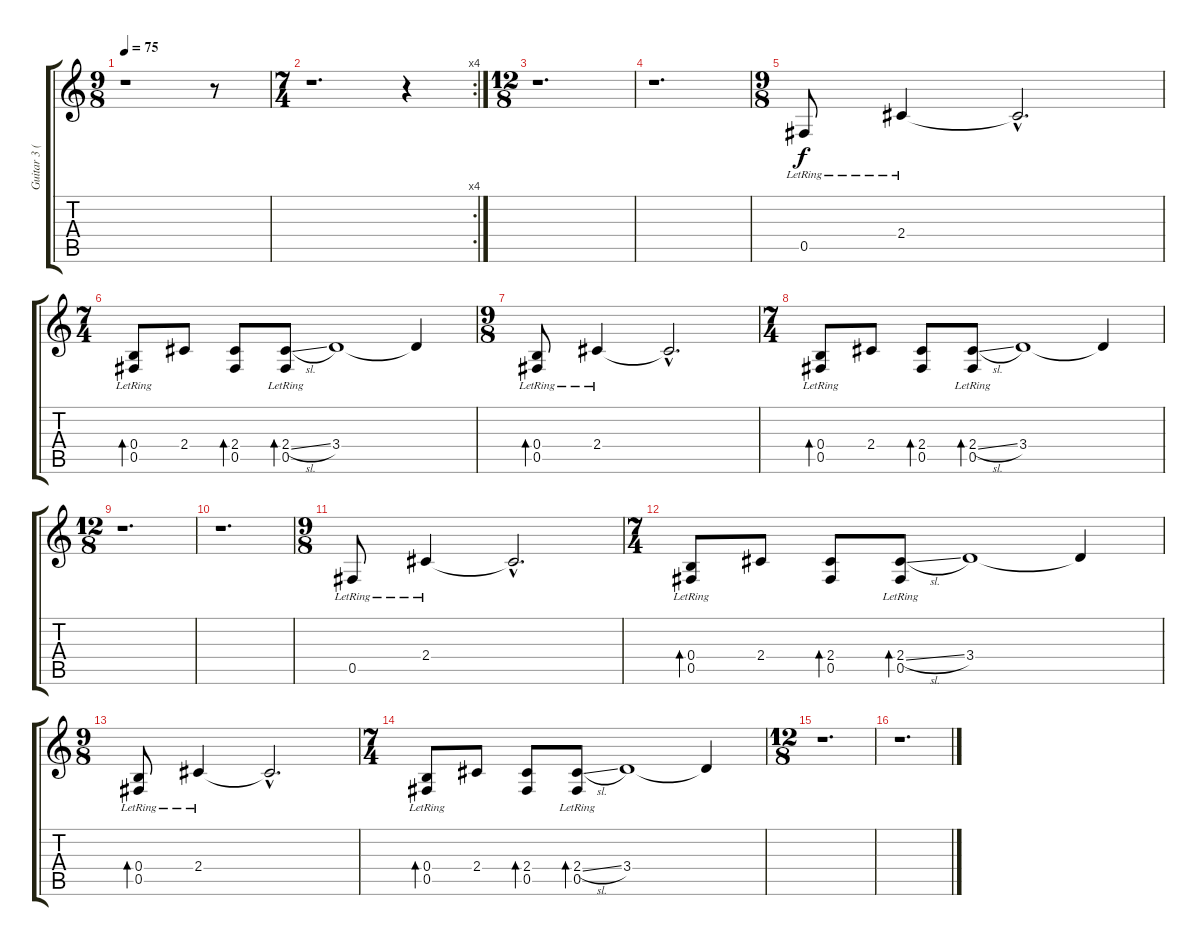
\track ("Guitar 3 (Clean)" "Guitar 3 (") {instrument electricguitarclean}
\staff {score tabs}
\tuning (Db4 Ab3 E3 B2 Gb2 Db2) {hide}
\ts (9 8)
\tempo 75
\clef g2
\ks c
r.1{dy f instrument electricguitarclean} r.8 |
\rc 4
\ts (7 4)
r.1{d} r.4 |
\ts (12 8)
r.1{d} |
r.1{d} |
\ts (9 8)
0.5{lr}.8 2.4{lr}.4 2.4{hac t}.2{d} |
\ts (7 4)
(0.4 0.5{lr}).8{bd 120} 2.4.8 (2.4 0.5).8{bd 120} (2.4{sl} 0.5{lr}).8{bd 120} 3.4.1 3.4{t}.4 |
\ts (9 8)
(0.4 0.5{lr}).8{bd 120} 2.4{lr}.4 2.4{hac t}.2{d} |
\ts (7 4)
(0.4 0.5{lr}).8{bd 120} 2.4.8 (2.4 0.5).8{bd 120} (2.4{sl} 0.5{lr}).8{bd 120} 3.4.1 3.4{t}.4 |
\ts (12 8)
r.1{d} |
r.1{d} |
\ts (9 8)
0.5{lr}.8 2.4{lr}.4 2.4{hac t}.2{d} |
\ts (7 4)
(0.4 0.5{lr}).8{bd 120} 2.4.8 (2.4 0.5).8{bd 120} (2.4{sl} 0.5{lr}).8{bd 120} 3.4.1 3.4{t}.4 |
\ts (9 8)
(0.4 0.5{lr}).8{bd 120} 2.4{lr}.4 2.4{hac t}.2{d} |
\ts (7 4)
(0.4 0.5{lr}).8{bd 120} 2.4.8 (2.4 0.5).8{bd 120} (2.4{sl} 0.5{lr}).8{bd 120} 3.4.1 3.4{t}.4 |
\ts (12 8)
r.1{d} |
r.1{d}
